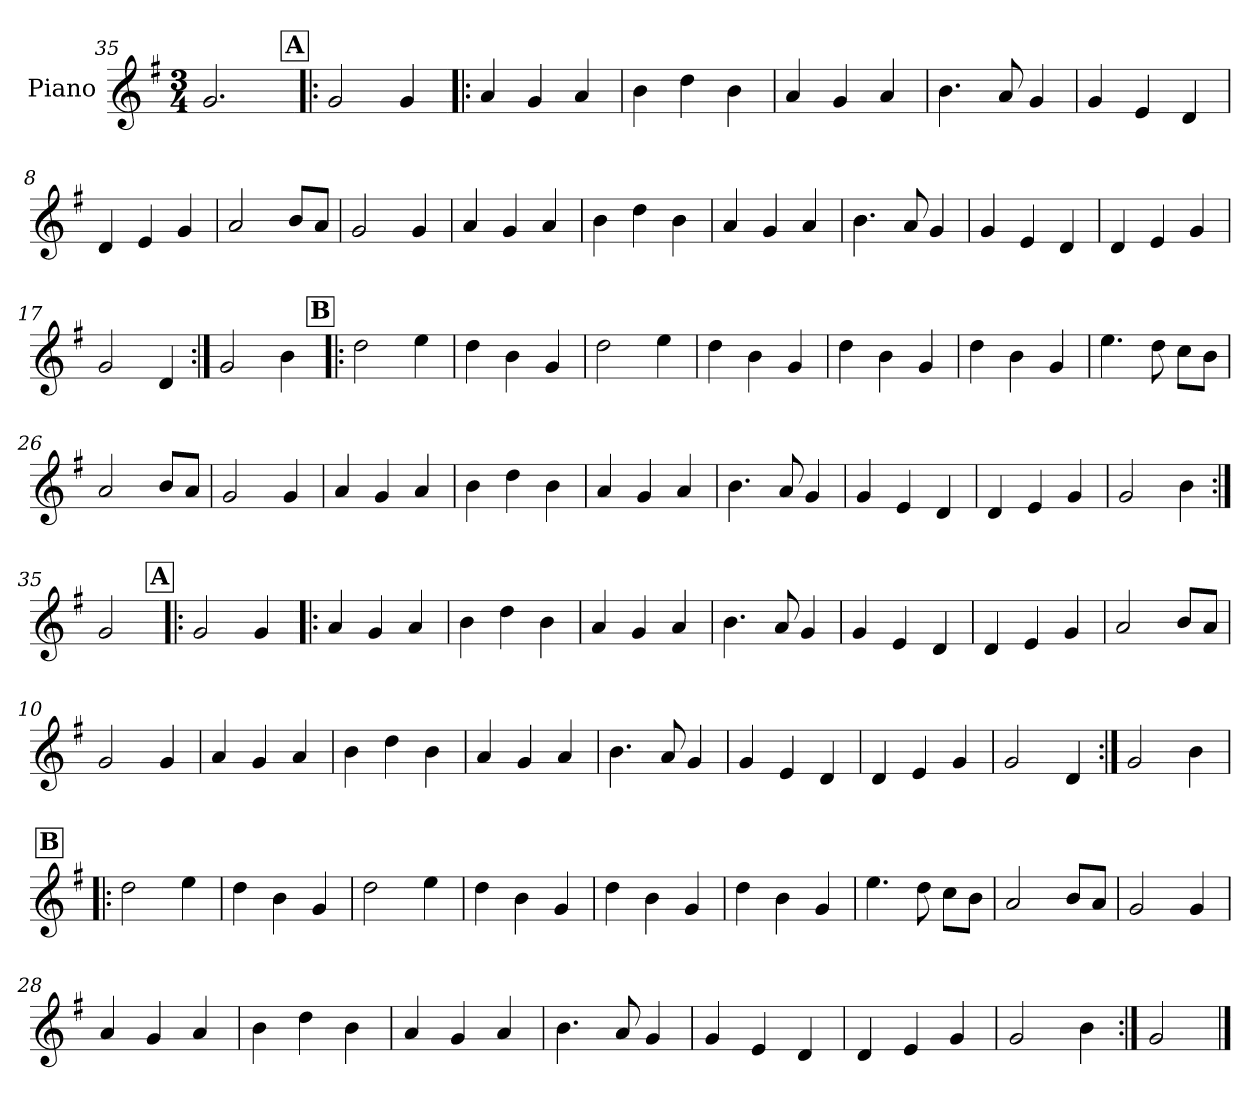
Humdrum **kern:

**kern
*part1
*staff1
*I"Piano
*I'Pno.
!!LO:LB:g=z
*clefG2
*k[f#]
*M3/4
=35
2.g/
!!LO:REH:place=s1:a:B:fs=14:t=A
=2|!:
2g/
4g/
=3
4a/
4g/
4a/
=4
4b\
4dd\
4b\
=5
4a/
4g/
4a/
=6
4.b\
8a/
4g/
=7
4g/
4e/
4d/
=8
4d/
4e/
4g/
=9
2a/
8b/L
8a/J
!!LO:LB:g=z
=10
2g/
4g/
=11
4a/
4g/
4a/
=12
4b\
4dd\
4b\
=13
4a/
4g/
4a/
=14
4.b\
8a/
4g/
=15
4g/
4e/
4d/
=16
4d/
4e/
4g/
=17
2g/
4d/
=18:|!
2g/
4b\
!!LO:LB:g=z
!!LO:REH:place=s1:a:B:fs=14:t=B
=19!|:
2dd\
4ee\
=20
4dd\
4b\
4g/
=21
2dd\
4ee\
=22
4dd\
4b\
4g/
=23
4dd\
4b\
4g/
=24
4dd\
4b\
4g/
=25
4.ee\
8dd\
8cc\L
8b\J
=26
2a/
8b/L
8a/J
!!LO:LB:g=z
=27
2g/
4g/
=28
4a/
4g/
4a/
=29
4b\
4dd\
4b\
=30
4a/
4g/
4a/
=31
4.b\
8a/
4g/
=32
4g/
4e/
4d/
=33
4d/
4e/
4g/
=34
2g/
4b\
=35:|!
2g/
!!LO:REH:place=s1:a:B:fs=14:t=A
=2|!:
2g/
4g/
=3
4a/
4g/
4a/
=4
4b\
4dd\
4b\
=5
4a/
4g/
4a/
=6
4.b\
8a/
4g/
=7
4g/
4e/
4d/
=8
4d/
4e/
4g/
=9
2a/
8b/L
8a/J
!!LO:LB:g=z
=10
2g/
4g/
=11
4a/
4g/
4a/
=12
4b\
4dd\
4b\
=13
4a/
4g/
4a/
=14
4.b\
8a/
4g/
=15
4g/
4e/
4d/
=16
4d/
4e/
4g/
=17
2g/
4d/
=18:|!
2g/
4b\
!!LO:LB:g=z
!!LO:REH:place=s1:a:B:fs=14:t=B
=19!|:
2dd\
4ee\
=20
4dd\
4b\
4g/
=21
2dd\
4ee\
=22
4dd\
4b\
4g/
=23
4dd\
4b\
4g/
=24
4dd\
4b\
4g/
=25
4.ee\
8dd\
8cc\L
8b\J
=26
2a/
8b/L
8a/J
!!LO:LB:g=z
=27
2g/
4g/
=28
4a/
4g/
4a/
=29
4b\
4dd\
4b\
=30
4a/
4g/
4a/
=31
4.b\
8a/
4g/
=32
4g/
4e/
4d/
=33
4d/
4e/
4g/
=34
2g/
4b\
=35:|!
2g/
==
*-
